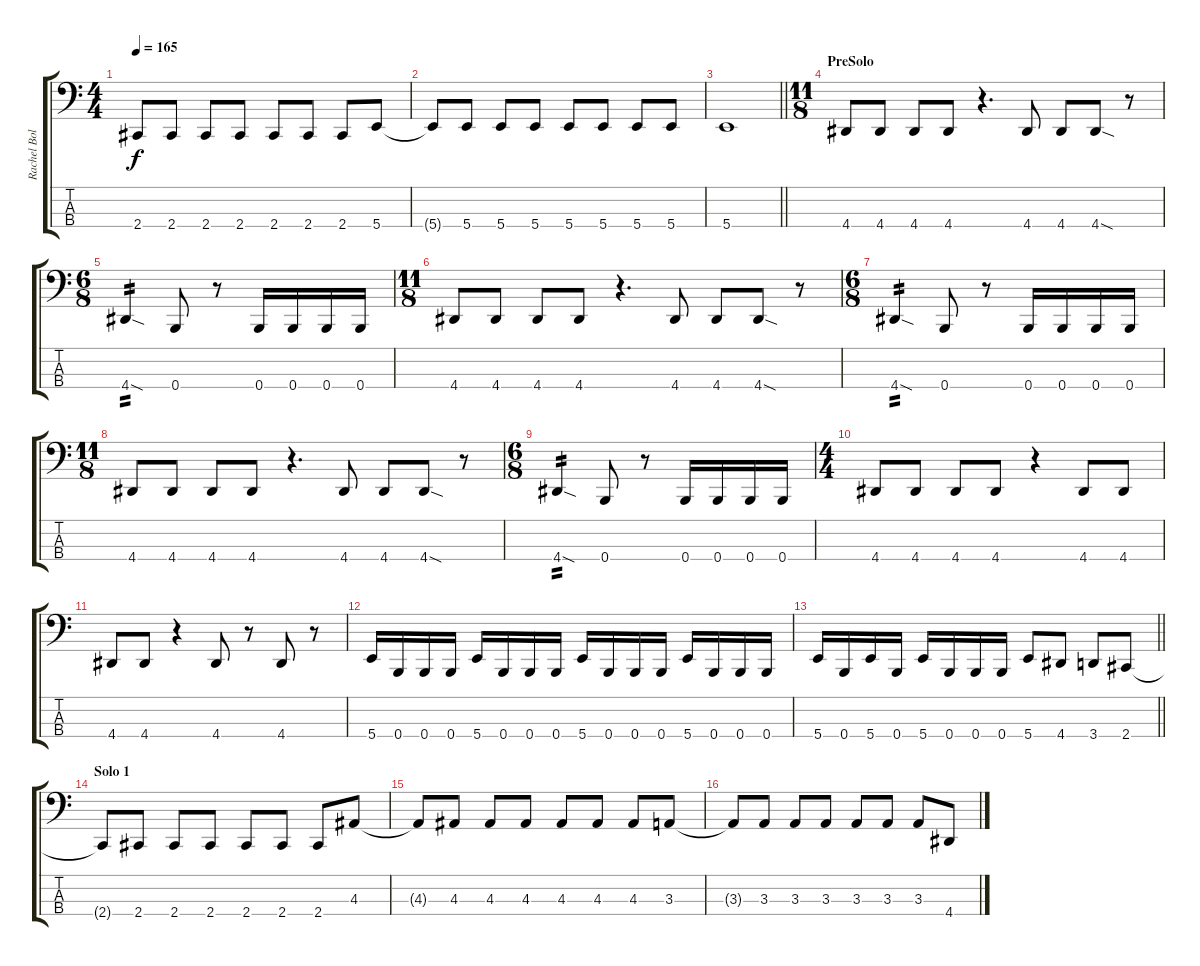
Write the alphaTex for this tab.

\track ("Rachel Bolan" "Rachel Bol") {instrument electricbasspick}
\staff {score tabs}
\tuning (E2 B1 Gb1 B0) {hide}
\ts (4 4)
\tempo 165
\clef f4
\ks c
2.4{t}.8{dy f} 2.4.8 2.4.8 2.4.8 2.4.8 2.4.8 2.4.8 5.4.8 |
5.4{t}.8 5.4.8 5.4.8 5.4.8 5.4.8 5.4.8 5.4.8 5.4.8 |
\barLineRight lightlight
5.4.1 |
\ts (11 8)
\section ("" "PreSolo")
4.4.8 4.4.8 4.4.8 4.4.8 r.4{d} 4.4.8 4.4.8 4.4{sod}.8 r.8 |
\ts (6 8)
4.4{sod}.4{tp 2} 0.4.8 r.8 0.4.16 0.4.16 0.4.16 0.4.16 |
\ts (11 8)
4.4.8 4.4.8 4.4.8 4.4.8 r.4{d} 4.4.8 4.4.8 4.4{sod}.8 r.8 |
\ts (6 8)
4.4{sod}.4{tp 2} 0.4.8 r.8 0.4.16 0.4.16 0.4.16 0.4.16 |
\ts (11 8)
4.4.8 4.4.8 4.4.8 4.4.8 r.4{d} 4.4.8 4.4.8 4.4{sod}.8 r.8 |
\ts (6 8)
4.4{sod}.4{tp 2} 0.4.8 r.8 0.4.16 0.4.16 0.4.16 0.4.16 |
\ts (4 4)
4.4.8 4.4.8 4.4.8 4.4.8 r.4 4.4.8 4.4.8 |
4.4.8 4.4.8 r.4 4.4.8 r.8 4.4.8 r.8 |
5.4.16 0.4.16 0.4.16 0.4.16 5.4.16 0.4.16 0.4.16 0.4.16 5.4.16 0.4.16 0.4.16 0.4.16 5.4.16 0.4.16 0.4.16 0.4.16 |
\barLineRight lightlight
5.4.16 0.4.16 5.4.16 0.4.16 5.4.16 0.4.16 0.4.16 0.4.16 5.4.8 4.4.8 3.4.8 2.4.8 |
\section ("" "Solo 1")
2.4{t}.8 2.4.8 2.4.8 2.4.8 2.4.8 2.4.8 2.4.8 4.3.8 |
4.3{t}.8 4.3.8 4.3.8 4.3.8 4.3.8 4.3.8 4.3.8 3.3.8 |
3.3{t}.8 3.3.8 3.3.8 3.3.8 3.3.8 3.3.8 3.3.8 4.4.8
